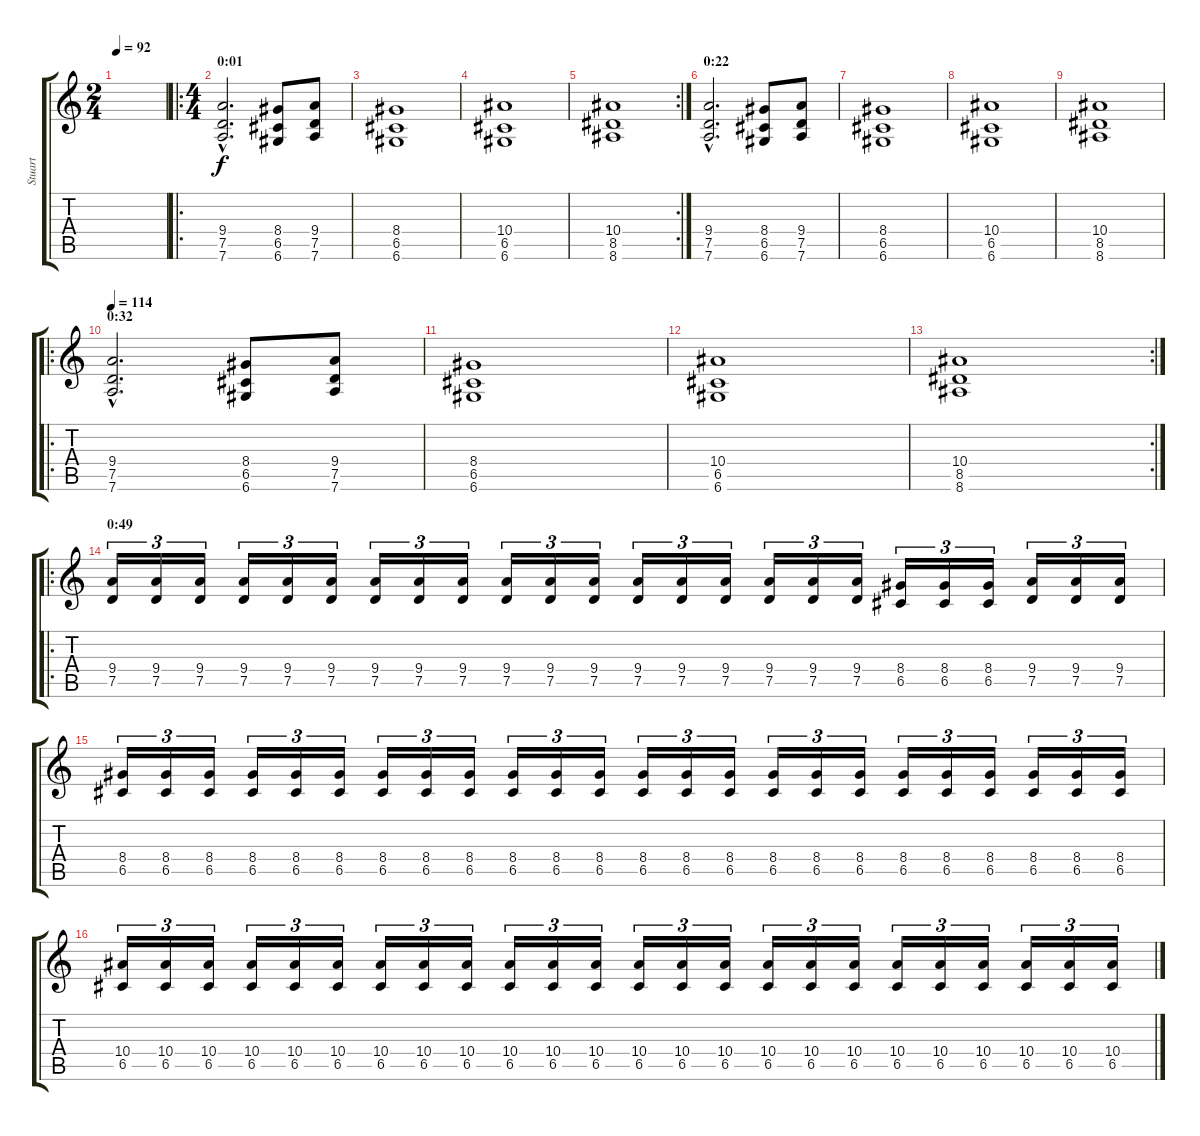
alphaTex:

\track ("Stuart" "Stuart") {instrument distortionguitar}
\staff {score tabs}
\tuning (D4 A3 F3 C3 G2 D2) {hide}
\ts (2 4)
\tempo 92
\clef g2
\ks c
|
\ro
\ts (4 4)
\section ("" "0:01")
(9.4{hac} 7.5{hac} 7.6{hac}).2{d} (8.4 6.5 6.6).8 (9.4 7.5 7.6).8 |
(8.4 6.5 6.6).1 |
(10.4 6.5 6.6).1 |
\rc 2
(10.4 8.5 8.6).1 |
\section ("" "0:22")
(9.4{hac} 7.5{hac} 7.6{hac}).2{d} (8.4 6.5 6.6).8 (9.4 7.5 7.6).8 |
(8.4 6.5 6.6).1 |
(10.4 6.5 6.6).1 |
(10.4 8.5 8.6).1 |
\ro
\section ("" "0:32")
\tempo 114
(9.4{hac} 7.5{hac} 7.6{hac}).2{d} (8.4 6.5 6.6).8 (9.4 7.5 7.6).8 |
(8.4 6.5 6.6).1 |
(10.4 6.5 6.6).1 |
\rc 2
(10.4 8.5 8.6).1 |
\ro
\section ("" "0:49")
(9.4 7.5).16{tu (3 2)} (9.4 7.5).16{tu (3 2)} (9.4 7.5).16{tu (3 2)} (9.4 7.5).16{tu (3 2)} (9.4 7.5).16{tu (3 2)} (9.4 7.5).16{tu (3 2)} (9.4 7.5).16{tu (3 2)} (9.4 7.5).16{tu (3 2)} (9.4 7.5).16{tu (3 2)} (9.4 7.5).16{tu (3 2)} (9.4 7.5).16{tu (3 2)} (9.4 7.5).16{tu (3 2)} (9.4 7.5).16{tu (3 2)} (9.4 7.5).16{tu (3 2)} (9.4 7.5).16{tu (3 2)} (9.4 7.5).16{tu (3 2)} (9.4 7.5).16{tu (3 2)} (9.4 7.5).16{tu (3 2)} (8.4 6.5).16{tu (3 2)} (8.4 6.5).16{tu (3 2)} (8.4 6.5).16{tu (3 2)} (9.4 7.5).16{tu (3 2)} (9.4 7.5).16{tu (3 2)} (9.4 7.5).16{tu (3 2)} |
(8.4 6.5).16{tu (3 2)} (8.4 6.5).16{tu (3 2)} (8.4 6.5).16{tu (3 2)} (8.4 6.5).16{tu (3 2)} (8.4 6.5).16{tu (3 2)} (8.4 6.5).16{tu (3 2)} (8.4 6.5).16{tu (3 2)} (8.4 6.5).16{tu (3 2)} (8.4 6.5).16{tu (3 2)} (8.4 6.5).16{tu (3 2)} (8.4 6.5).16{tu (3 2)} (8.4 6.5).16{tu (3 2)} (8.4 6.5).16{tu (3 2)} (8.4 6.5).16{tu (3 2)} (8.4 6.5).16{tu (3 2)} (8.4 6.5).16{tu (3 2)} (8.4 6.5).16{tu (3 2)} (8.4 6.5).16{tu (3 2)} (8.4 6.5).16{tu (3 2)} (8.4 6.5).16{tu (3 2)} (8.4 6.5).16{tu (3 2)} (8.4 6.5).16{tu (3 2)} (8.4 6.5).16{tu (3 2)} (8.4 6.5).16{tu (3 2)} |
(10.4 6.5).16{tu (3 2)} (10.4 6.5).16{tu (3 2)} (10.4 6.5).16{tu (3 2)} (10.4 6.5).16{tu (3 2)} (10.4 6.5).16{tu (3 2)} (10.4 6.5).16{tu (3 2)} (10.4 6.5).16{tu (3 2)} (10.4 6.5).16{tu (3 2)} (10.4 6.5).16{tu (3 2)} (10.4 6.5).16{tu (3 2)} (10.4 6.5).16{tu (3 2)} (10.4 6.5).16{tu (3 2)} (10.4 6.5).16{tu (3 2)} (10.4 6.5).16{tu (3 2)} (10.4 6.5).16{tu (3 2)} (10.4 6.5).16{tu (3 2)} (10.4 6.5).16{tu (3 2)} (10.4 6.5).16{tu (3 2)} (10.4 6.5).16{tu (3 2)} (10.4 6.5).16{tu (3 2)} (10.4 6.5).16{tu (3 2)} (10.4 6.5).16{tu (3 2)} (10.4 6.5).16{tu (3 2)} (10.4 6.5).16{tu (3 2)}
